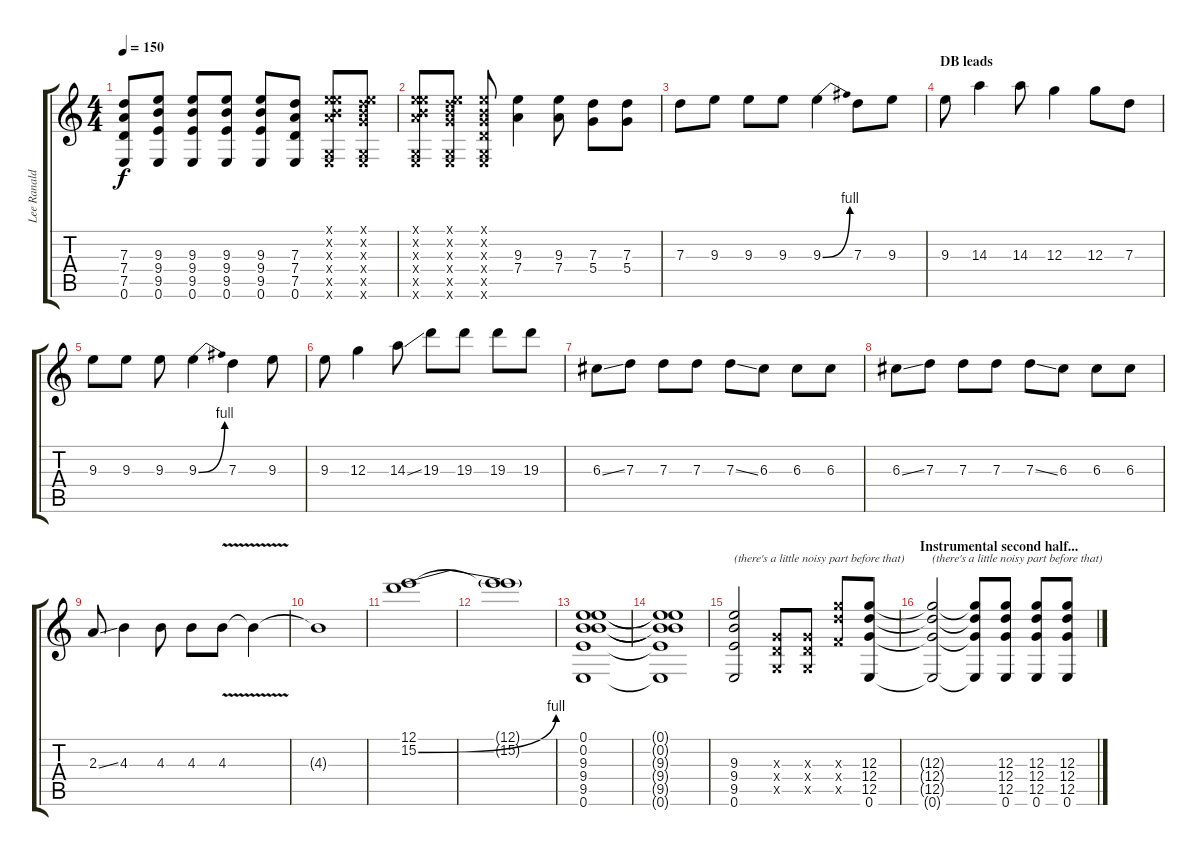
\track ("Lee Ranaldo" "Lee Ranald") {instrument overdrivenguitar}
\staff {score tabs}
\tuning (E4 B3 G3 D3 G2 E2) {hide}
\ts (4 4)
\tempo 150
\clef g2
\ks c
(7.3 7.4 7.5 0.6).8{dy f} (9.3 9.4 9.5 0.6).8 (9.3 9.4 9.5 0.6).8 (9.3 9.4 9.5 0.6).8 (9.3 9.4 9.5 0.6).8 (7.3 7.4 7.5 0.6).8 (0.1{x} 0.2{x} 9.3{x} 7.4{x} 0.5{x} 0.6{x}).8 (0.1{x} 0.2{x} 7.3{x} 5.4{x} 0.5{x} 0.6{x}).8 |
(0.1{x} 0.2{x} 9.3{x} 7.4{x} 0.5{x} 0.6{x}).8 (0.1{x} 0.2{x} 7.3{x} 5.4{x} 0.5{x} 0.6{x}).8 (0.1{x} 0.2{x} 0.3{x} 0.4{x} 0.5{x} 0.6{x}).8 (9.3 7.4).4 (9.3 7.4).8 (7.3 5.4).8 (7.3 5.4).8 |
7.3.8 9.3.8 9.3.8 9.3.8 9.3{be (bend 0 0 60 4)}.4 7.3.8 9.3.8 |
\section ("" "DB leads")
9.3.8 14.3.4 14.3.8 12.3.4 12.3.8 7.3.8 |
9.3.8 9.3.8 9.3.8 9.3{be (bend 0 0 60 4)}.4 7.3.4 9.3.8 |
9.3.8 12.3.4 14.3{ss}.8 19.3.8 19.3.8 19.3.8 19.3.8 |
6.3{ss}.8 7.3.8 7.3.8 7.3.8 7.3{ss}.8 6.3.8 6.3.8 6.3.8 |
6.3{ss}.8 7.3.8 7.3.8 7.3.8 7.3{ss}.8 6.3.8 6.3.8 6.3.8 |
2.3{ss}.8 4.3.4 4.3.8 4.3.8 4.3{v}.8 4.3{t}.4 |
4.3{t}.1 |
(12.1 15.2{be (bend 0 0 60 4)}).1 |
(12.1{t} 15.2{t}).1 |
(0.1 0.2 9.3 9.4 9.5 0.6).1 |
(0.1{t} 0.2{t} 9.3{t} 9.4{t} 9.5{t} 0.6{t}).1 |
(9.3 9.4 9.5 0.6).2{txt "(there's a little noisy part before that)"} (0.3{x} 0.4{x} 0.5{x}).8 (0.3{x} 0.4{x} 0.5{x}).8 (12.3{x} 12.4{x} 10.5{x}).8 (12.3 12.4 12.5 0.6).8 |
\section ("" "Instrumental second half...")
(12.3{t} 12.4{t} 12.5{t} 0.6{t}).2{txt "(there's a little noisy part before that)"} (12.3{t} 12.4{t} 12.5{t} 0.6{t}).8 (12.3 12.4 12.5 0.6).8 (12.3 12.4 12.5 0.6).8 (12.3 12.4 12.5 0.6).8
